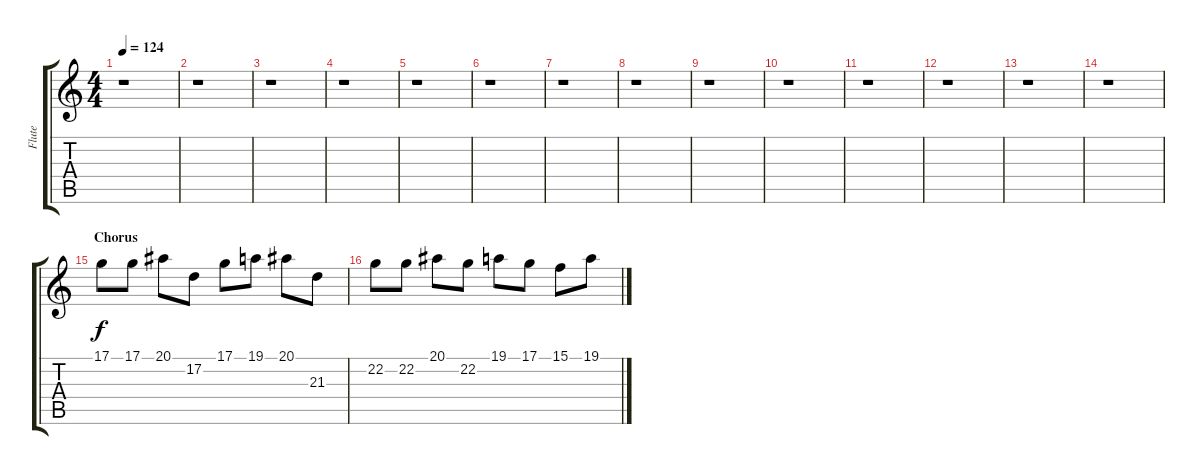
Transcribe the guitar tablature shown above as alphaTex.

\track ("Flute" "Flute") {instrument flute}
\staff {score tabs}
\tuning (D4 A3 F3 C3 G2 D2) {hide}
\ts (4 4)
\tempo 124
\clef g2
\ks c
r.1{dy f} |
r.1 |
r.1 |
r.1 |
r.1 |
r.1 |
r.1 |
r.1 |
r.1 |
r.1 |
r.1 |
r.1 |
r.1 |
r.1 |
\section ("" "Chorus")
17.1.8 17.1.8 20.1.8 17.2.8 17.1.8 19.1.8 20.1.8 21.3.8 |
22.2.8 22.2.8 20.1.8 22.2.8 19.1.8 17.1.8 15.1.8 19.1.8
